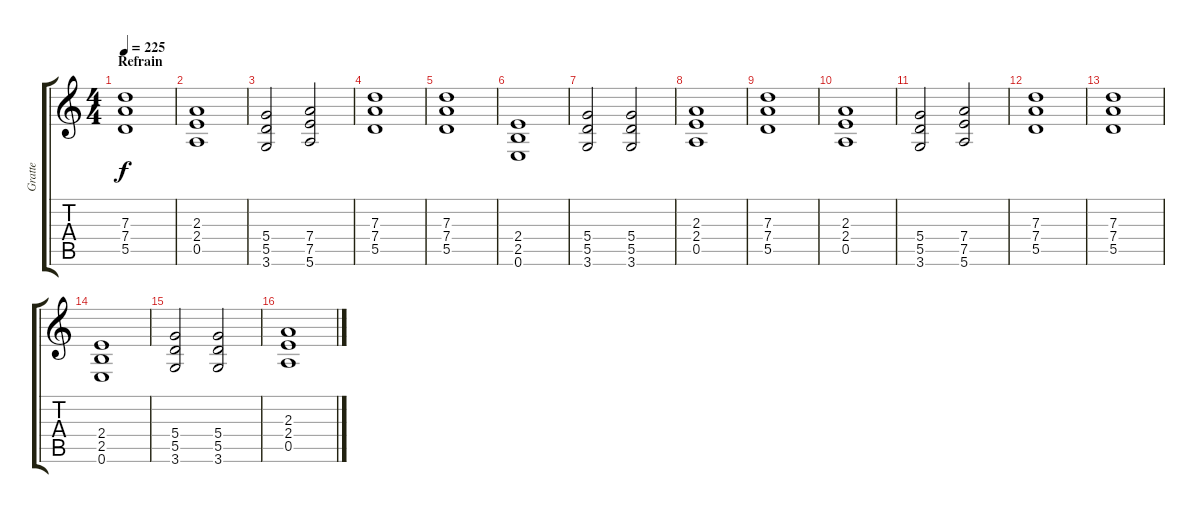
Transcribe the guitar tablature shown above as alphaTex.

\track ("Gratte" "Gratte") {instrument electricguitarclean}
\staff {score tabs}
\tuning (E4 B3 G3 D3 A2 E2) {hide}
\ts (4 4)
\section ("" "Refrain")
\tempo 225
\clef g2
\ks c
(7.3 7.4 5.5).1{dy f volume 14 instrument overdrivenguitar} |
(2.3 2.4 0.5).1 |
(5.4 5.5 3.6).2 (7.4 7.5 5.6).2 |
(7.3 7.4 5.5).1 |
(7.3 7.4 5.5).1 |
(2.4 2.5 0.6).1 |
(5.4 5.5 3.6).2 (5.4 5.5 3.6).2 |
(2.3 2.4 0.5).1 |
(7.3 7.4 5.5).1{instrument overdrivenguitar} |
(2.3 2.4 0.5).1 |
(5.4 5.5 3.6).2 (7.4 7.5 5.6).2 |
(7.3 7.4 5.5).1 |
(7.3 7.4 5.5).1 |
(2.4 2.5 0.6).1 |
(5.4 5.5 3.6).2 (5.4 5.5 3.6).2 |
(2.3 2.4 0.5).1
